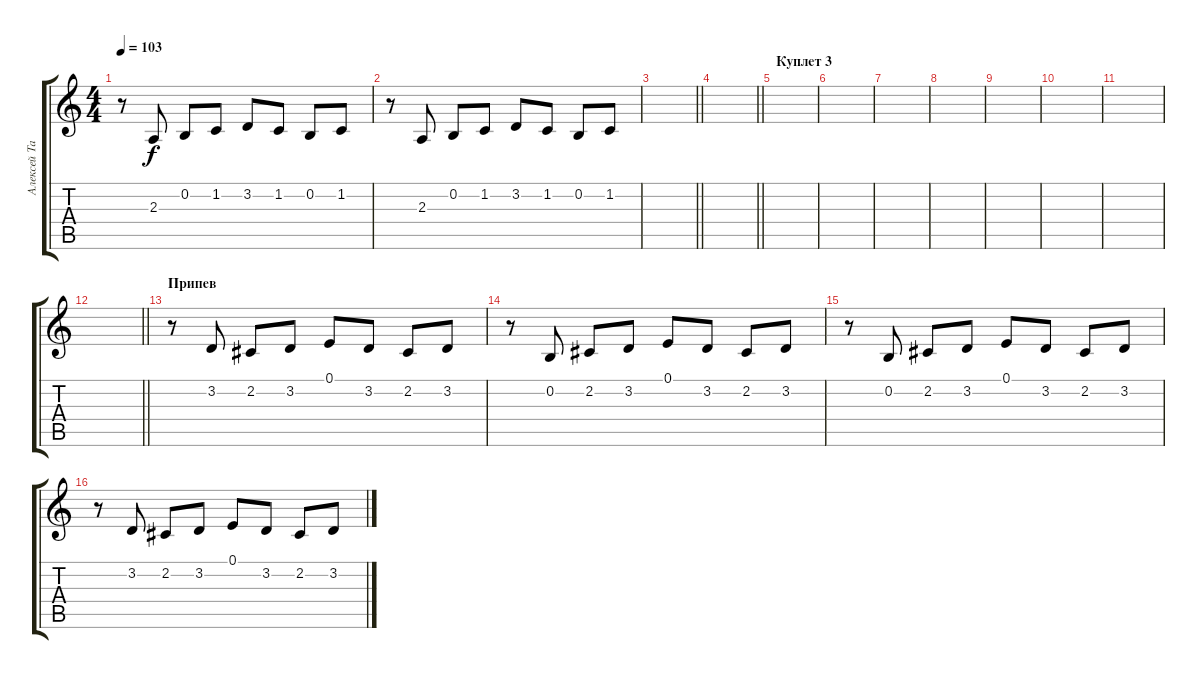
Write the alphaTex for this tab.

\track ("Алексей Тарасов (бэк-вокал)" "Алексей Та") {instrument synthvoice}
\staff {score tabs}
\tuning (E4 B3 G3 D3 A2 E2) {hide}
\ts (4 4)
\tempo 103
\clef g2
\ks c
r.8{dy f} 2.3.8 0.2.8 1.2.8 3.2.8 1.2.8 0.2.8 1.2.8 |
r.8 2.3.8 0.2.8 1.2.8 3.2.8 1.2.8 0.2.8 1.2.8 |
\barLineRight lightlight
|
\barLineRight lightlight
|
\section ("" "Куплет 3")
|
|
|
|
|
|
|
\barLineRight lightlight
|
\section ("" "Припев")
r.8{volume 15 instrument choiraahs} 3.2.8 2.2.8 3.2.8 0.1.8 3.2.8 2.2.8 3.2.8 |
r.8 0.2.8 2.2.8 3.2.8 0.1.8 3.2.8 2.2.8 3.2.8 |
r.8 0.2.8 2.2.8 3.2.8 0.1.8 3.2.8 2.2.8 3.2.8 |
r.8 3.2.8 2.2.8 3.2.8 0.1.8 3.2.8 2.2.8 3.2.8
